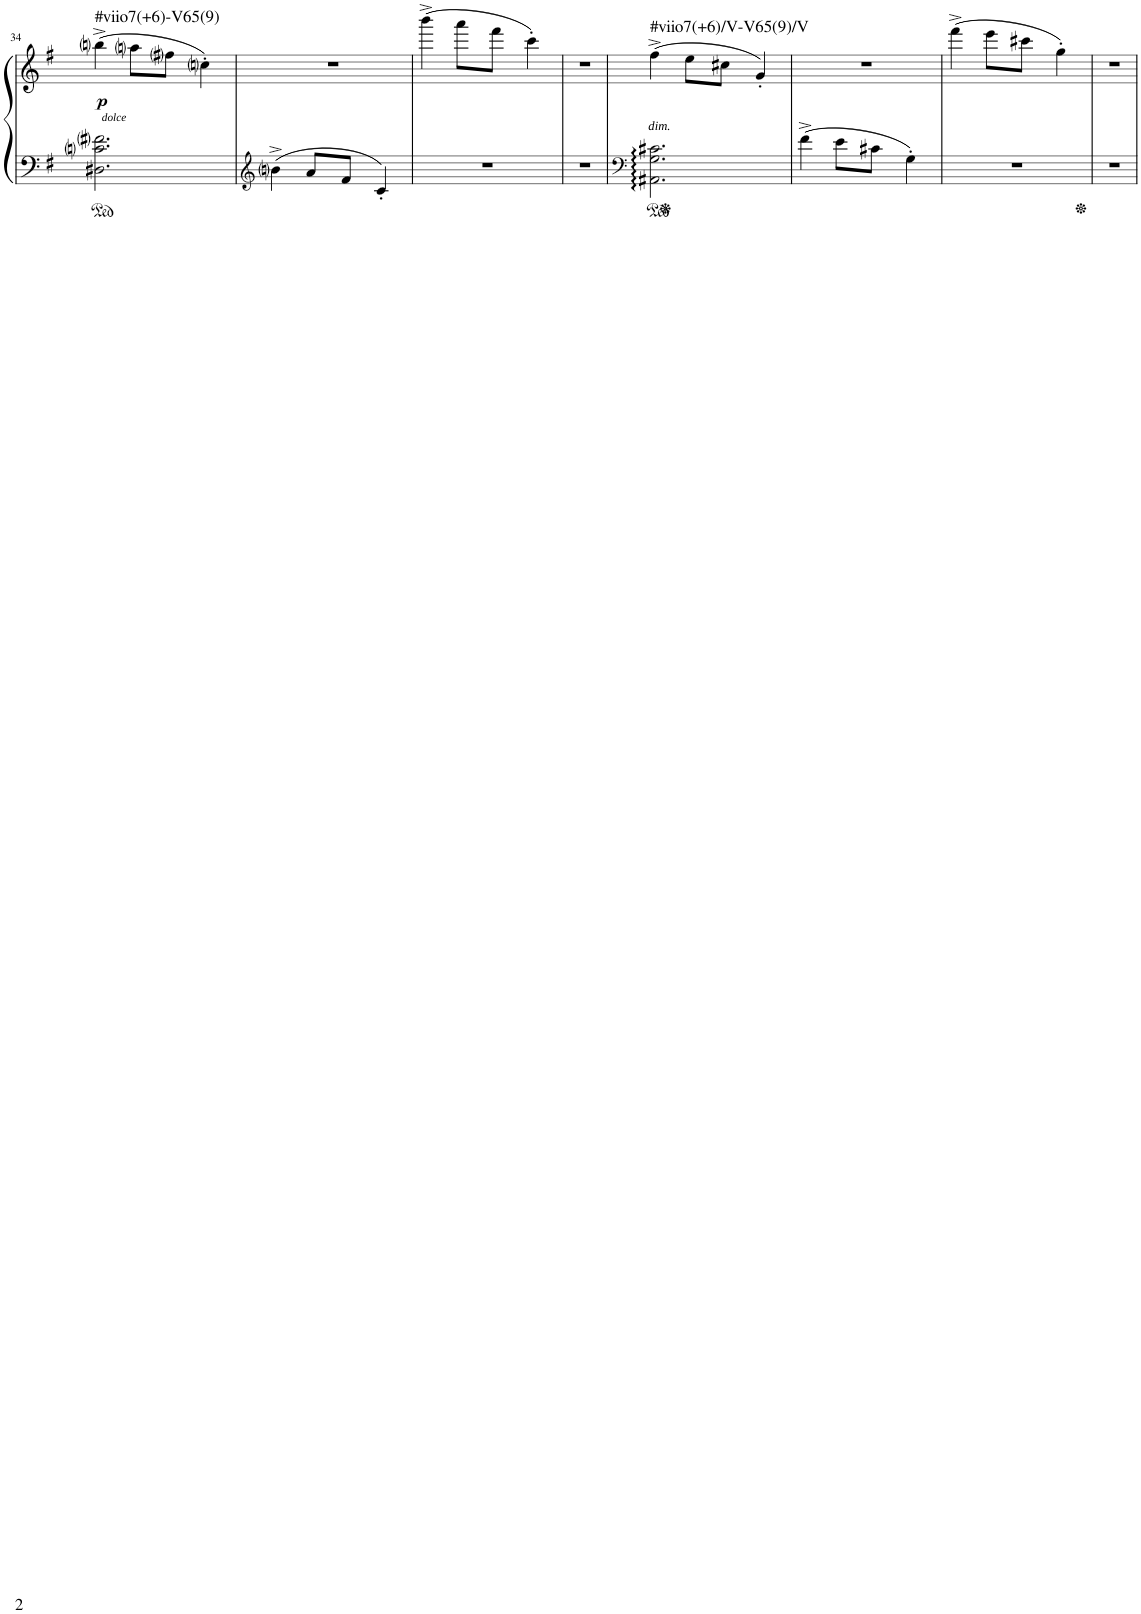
**kern	**kern	**dynam	**harte
*part1	*part1	*part1	*part1
*staff2	*staff1	*staff1/2	*
*I"Midi_1	*	*	*
!!LO:PB:g=z
*clefF4	*clefG2	*	*
*k[f#]	*k[f#]	*	*
*G:	*G:	*	*
*M3/4	*M3/4	*	*
=34	=34	=34	=34
!	!	!LO:DY:b	!LO:H:kt=#viio7(+6)-V65(9)
2.D#X\ 2.cni\ 2.f#i\	(4bbni^\	p	N
!	!LO:TX:b:i:t=dolce	!	!
.	8aani\L	.	.
.	8ff#i\J	.	.
.	4ccni'\)	.	.
=35	=35	=35	=35
*clefG2	*	*	*
4bni^\	2.r	.	.
8a/L	.	.	.
8f#/J	.	.	.
4c'/	.	.	.
=36	=36	=36	=36
2.r	(4bbb^\	.	.
.	8aaa\L	.	.
.	8fff#\J	.	.
.	4ccc'\)	.	.
=37	=37	=37	=37
2.r	2.r	.	.
=38	=38	=38	=38
*clefF4	*	*	*
!LO:TX:a:i:t=dim.	!	!	!LO:H:kt=#viio7(+6)/V-V65(9)/V
2.AA#X\ 2.G\ 2.c#X\	(4ff#^\	.	N
.	8ee\L	.	.
.	8cc#X\J	.	.
.	4g'/)	.	.
=39	=39	=39	=39
4f#^\	2.r	.	.
8e\L	.	.	.
8c#X\J	.	.	.
4G'\	.	.	.
=40	=40	=40	=40
2.r	(4fff#^\	.	.
.	8eee\L	.	.
.	8ccc#X\J	.	.
.	4gg'\)	.	.
=41	=41	=41	=41
2.r	2.r	.	.
=	=	=	=
*-	*-	*-	*-
